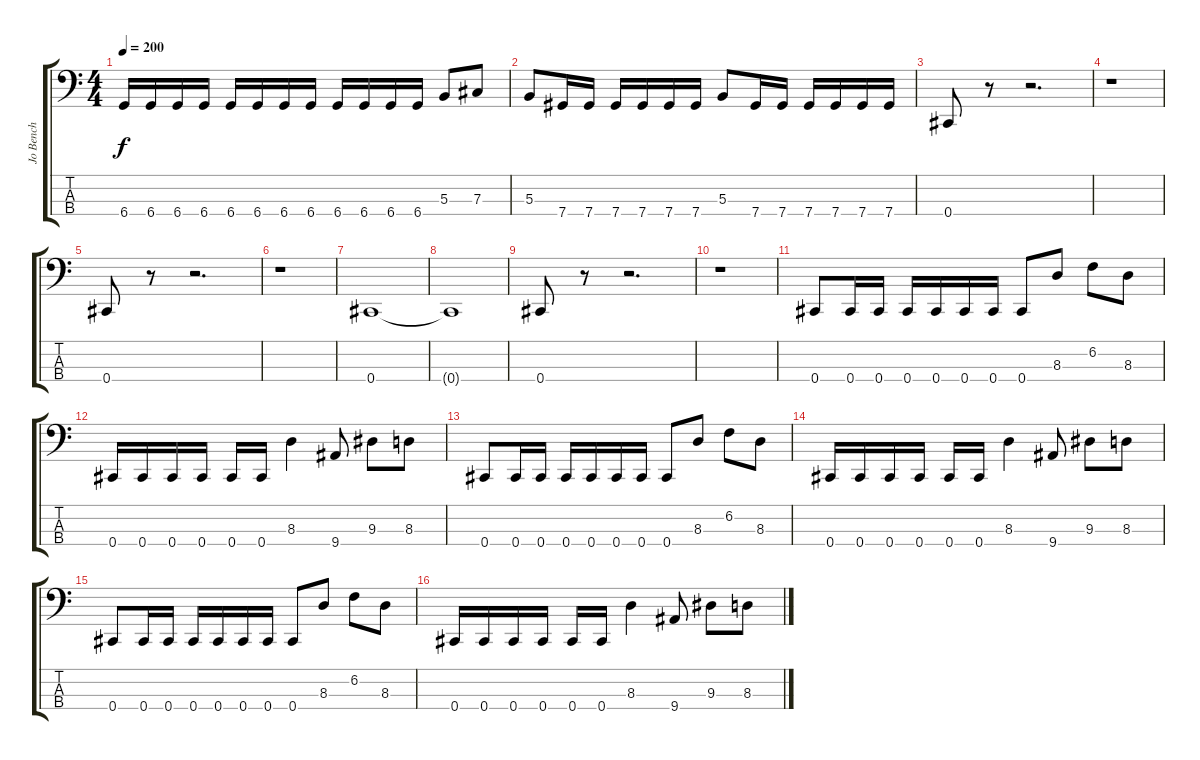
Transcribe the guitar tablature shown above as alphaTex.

\track ("Jo Bench" "Jo Bench") {instrument electricbasspick}
\staff {score tabs}
\tuning (E2 B1 Gb1 Db1) {hide}
\ts (4 4)
\tempo 200
\clef f4
\ks c
6.4.16{dy f} 6.4.16 6.4.16 6.4.16 6.4.16 6.4.16 6.4.16 6.4.16 6.4.16 6.4.16 6.4.16 6.4.16 5.3.8 7.3.8 |
5.3.8 7.4.16 7.4.16 7.4.16 7.4.16 7.4.16 7.4.16 5.3.8 7.4.16 7.4.16 7.4.16 7.4.16 7.4.16 7.4.16 |
0.4.8 r.8 r.2{d} |
r.1 |
0.4.8 r.8 r.2{d} |
r.1 |
0.4.1 |
0.4{t}.1 |
0.4.8 r.8 r.2{d} |
r.1 |
0.4.8 0.4.16 0.4.16 0.4.16 0.4.16 0.4.16 0.4.16 0.4.8 8.3.8 6.2.8 8.3.8 |
0.4.16 0.4.16 0.4.16 0.4.16 0.4.16 0.4.16 8.3.4 9.4.8 9.3.8 8.3.8 |
0.4.8 0.4.16 0.4.16 0.4.16 0.4.16 0.4.16 0.4.16 0.4.8 8.3.8 6.2.8 8.3.8 |
0.4.16 0.4.16 0.4.16 0.4.16 0.4.16 0.4.16 8.3.4 9.4.8 9.3.8 8.3.8 |
0.4.8 0.4.16 0.4.16 0.4.16 0.4.16 0.4.16 0.4.16 0.4.8 8.3.8 6.2.8 8.3.8 |
0.4.16 0.4.16 0.4.16 0.4.16 0.4.16 0.4.16 8.3.4 9.4.8 9.3.8 8.3.8
